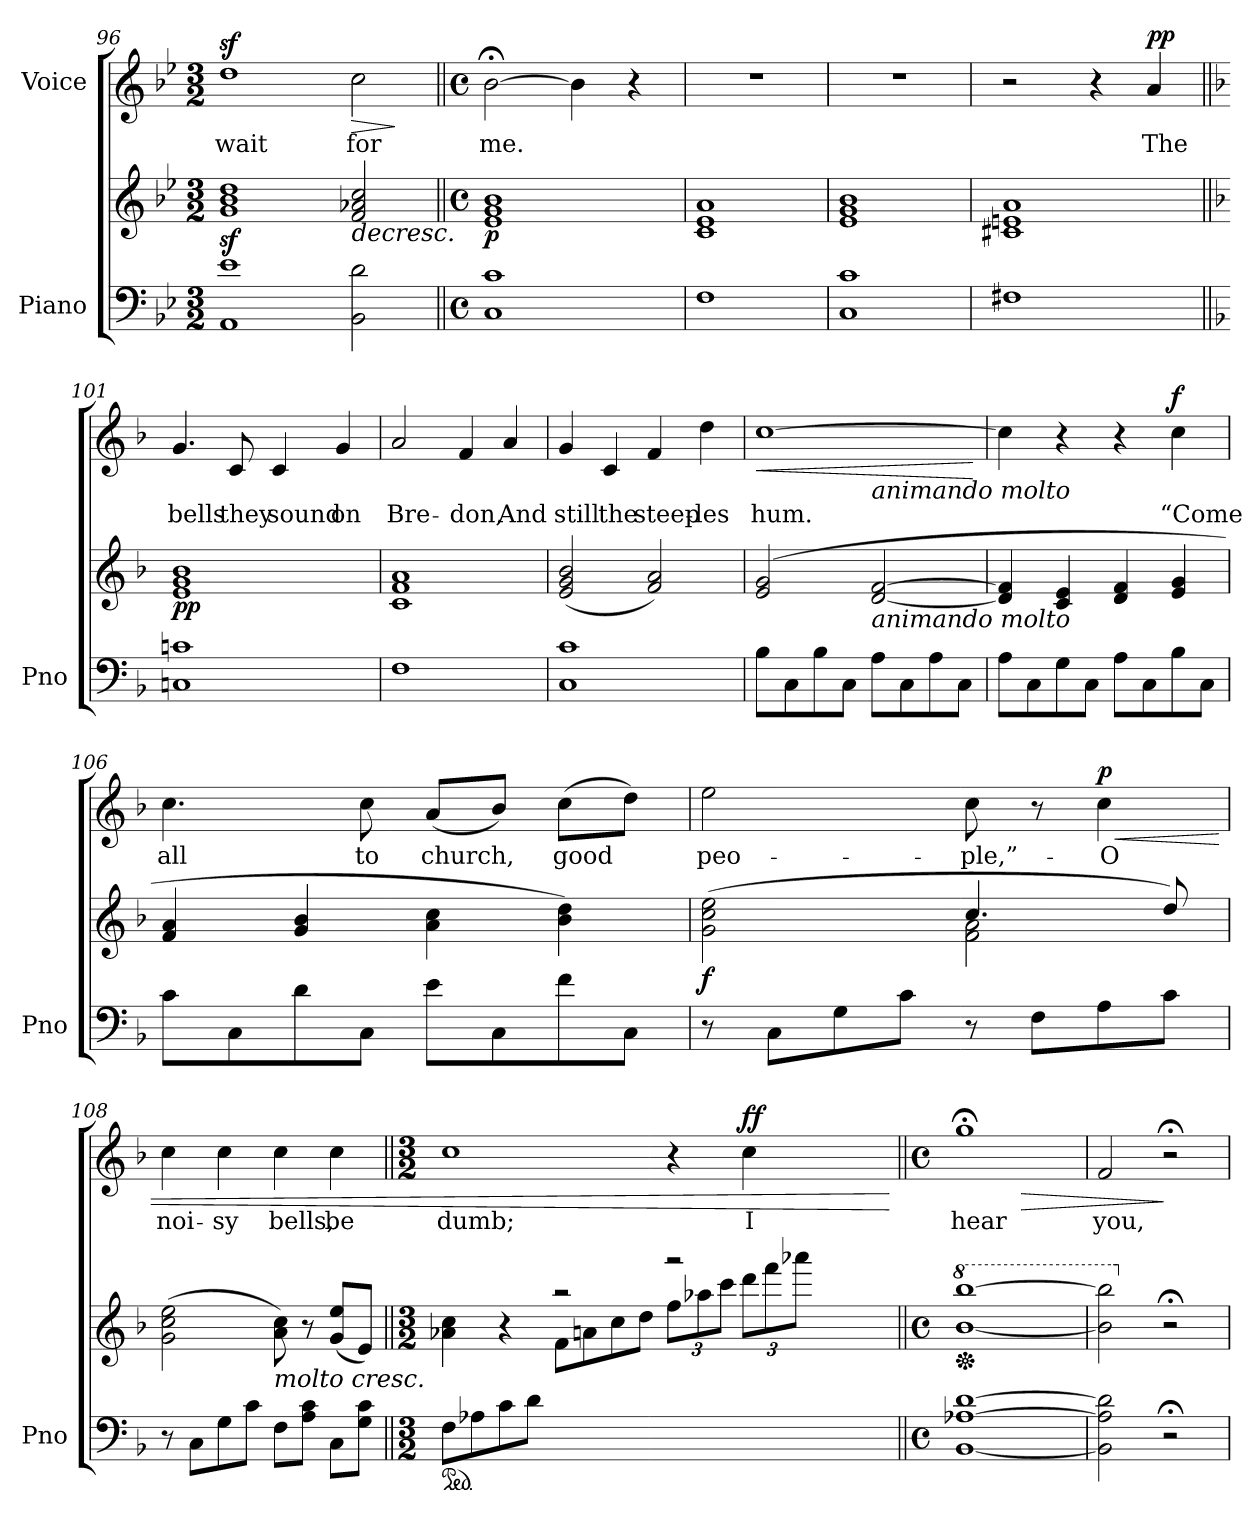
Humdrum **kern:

**kern	**kern	**dynam	**kern	**text	**dynam
*part2	*part2	*part2	*part1	*part1	*part1
*staff3	*staff2	*staff2/3	*staff1	*staff1	*staff1
*I"Piano	*	*	*I"Voice	*	*
*I'Pno	*	*	*	*	*
*clefF4	*clefG2	*	*clefG2	*	*
*k[b-e-]	*k[b-e-]	*	*k[b-e-]	*	*
*M3/2	*M3/2	*	*M3/2	*	*
=96	=96	=96	=96	=96	=96
!	!	!	!	!LO:LY:b	!
1AA 1e-	1gz< 1b-z< 1ddz<	.	1ddz>	wait	.
!	!	!LO:HP:b	!	!LO:LY:b	!LO:HP:b
2BB-\ 2d\	2f/ 2a-X/ 2cc/	>	2cc\	for	>
.	.	.	.	.	]
=97||	=97||	=97||	=97||	=97||	=97||
*M4/4	*M4/4	*	*M4/4	*	*
*met(c)	*met(c)	*	*met(c)	*	*
!	!	!LO:DY:b	!	!LO:LY:b	!
1C 1c	1e- 1g 1b-	p	[2b-;<\	me.	.
.	.	.	4b-\]	.	.
.	.	.	4r	.	.
=98	=98	=98	=98	=98	=98
1F	1c 1e- 1a	.	1r	.	.
=99	=99	=99	=99	=99	=99
1C 1c	1e- 1g 1b-	.	1r	.	.
!!LO:LB:g=z
=100	=100	=100	=100	=100	=100
1F#X	1c#X 1en 1a	.	2r	.	.
.	.	.	4r	.	.
!	!	!	!	!LO:LY:b	!LO:DY:a
.	.	.	4a/	The	pp
=101||	=101||	=101||	=101||	=101||	=101||
*k[b-]	*k[b-]	*	*k[b-]	*	*
!	!	!LO:DY:b	!	!LO:LY:b	!
1Cn 1cn	1e 1g 1b-	pp	4.g/	bells	.
!	!	!	!	!LO:LY:b	!
.	.	.	8c/	they	.
!	!	!	!	!LO:LY:b	!
.	.	.	4c/	sound	.
!	!	!	!	!LO:LY:b	!
.	.	.	4g/	on	.
=102	=102	=102	=102	=102	=102
!	!	!	!	!LO:LY:b	!
1F	1c 1f 1a	.	2a/	Bre-	.
!	!	!	!	!LO:LY:b	!
.	.	.	4f/	-don,	.
!	!	!	!	!LO:LY:b	!
.	.	.	4a/	And	.
=103	=103	=103	=103	=103	=103
!	!	!	!	!LO:LY:b	!
1C 1c	(>2e/ 2g/ 2b-/	.	4g/	still	.
!	!	!	!	!LO:LY:b	!
.	.	.	4c/	the	.
!	!	!	!	!LO:LY:b	!
.	2f/ 2a/)	.	4f/	steep-	.
!	!	!	!	!LO:LY:b	!
.	.	.	4dd\	-les	.
!!LO:LB:g=z
=104	=104	=104	=104	=104	=104
!	!	!	!	!LO:LY:b	!LO:HP:b
*	*	*	*^	*	*
8B-\L	(2e/ 2g/	.	[1cc	2ryy	hum.	<
8C\	.	.	.	.	.	.
8B-\	.	.	.	.	.	.
8C\J	.	.	.	.	.	.
!	!	!	!	!LO:TX:b:i:t=animando molto	!	!
!	!LO:TX:b:i:t=animando molto	!	!	!	!	!
8A\L	[2d/ [2f/	.	.	2ryy	.	.
8C\	.	.	.	.	.	.
8A\	.	.	.	.	.	.
8C\J	.	.	.	.	.	.
*	*	*	*v	*v	*	*
.	.	.	.	.	[
=105	=105	=105	=105	=105	=105
8A\L	4d/] 4f/]	.	4cc\]	.	.
8C\	.	.	.	.	.
8G\	4c/ 4e/	.	4r	.	.
8C\J	.	.	.	.	.
8A\L	4d/ 4f/	.	4r	.	.
8C\	.	.	.	.	.
!	!	!	!	!LO:LY:b	!LO:DY:a
8B-\	4e/ 4g/	.	4cc\	“Come	f
8C\J	.	.	.	.	.
=106	=106	=106	=106	=106	=106
!	!	!	!	!LO:LY:b	!
8c\L	4f/ 4a/	.	4.cc\	all	.
8C\	.	.	.	.	.
8d\	4g/ 4b-/	.	.	.	.
!	!	!	!	!LO:LY:b	!
8C\J	.	.	8cc\	to	.
!	!	!	!	!LO:LY:b	!
8e\L	4a\ 4cc\	.	(8a/L	church,	.
8C\	.	.	8b-/J)	.	.
!	!	!	!	!LO:LY:b	!
8f\	4b-\ 4dd\)	.	(8cc\L	good	.
8C\J	.	.	8dd\J)	.	.
.	.	]	.	.	.
!!LO:LB:g=z
=107	=107	=107	=107	=107	=107
*	*^	*	*	*	*
!	!	!	!LO:DY:b	!	!LO:LY:b	!
8r	(2g\ 2cc\ 2ee\	2ryy	f	2ee\	peo-	.
8C\L	.	.	.	.	.	.
8G\	.	.	.	.	.	.
8c\J	.	.	.	.	.	.
!	!	!	!	!	!LO:LY:b	!
8r	4.cc/	2f\ 2a\	.	8cc\	-ple,” -	.
8F\L	.	.	.	8r	.	.
!	!	!	!	!	!LO:LY:b	!LO:HP:b
!	!	!	!	!	!	!LO:DY:n=1:a
8A\	.	.	.	4cc\	O	< p
8c\J	8dd/)	.	.	.	.	.
*	*v	*v	*	*	*	*
=108	=108	=108	=108	=108	=108
!	!	!	!	!LO:LY:b	!
8r	(2g\ 2cc\ 2ee\	.	4cc\	noi-	.
8C\L	.	.	.	.	.
!	!	!	!	!LO:LY:b	!
8G\	.	.	4cc\	-sy	.
8c\J	.	.	.	.	.
!	!LO:TX:b:i:t=molto                         cresc.	!	!	!	!
!	!	!	!	!LO:LY:b	!
8F\L	8a\ 8cc\)	.	4cc\	bells,	.
8A\ 8c\J	8r	.	.	.	.
!	!	!	!	!LO:LY:b	!
8C\L	(8g/ 8ee/L	.	4cc\	be	.
8G\ 8c\J	8e/J)	.	.	.	.
!!LO:PB:g=z
=109||	=109||	=109||	=109||	=109||	=109||
*M3/2	*M3/2	*	*M3/2	*	*
*ped	*	*	*	*	*
*	*^	*	*	*	*
!	!	!	!	!	!LO:LY:b	!
(8F\L	4a-X\ 4cc\	2ryy	.	1cc	dumb;	.
8A-X\	.	.	.	.	.	.
8c\	4r	.	.	.	.	.
8d\J	.	.	.	.	.	.
1ryy	2r	8f\L	.	.	.	.
.	.	8an\	.	.	.	.
.	.	8cc\	.	.	.	.
.	.	8dd\J	.	.	.	.
.	2r	12ff\L	.	4r	.	.
.	.	12aa-X\	.	.	.	.
.	.	12ccc\J	.	.	.	.
!	!	!	!	!	!LO:LY:b	!LO:DY:n=1:a
.	.	12ddd\L	.	4cc\	I	[ ff
.	.	12fff\	.	.	.	.
.	.	12aaa-X\J)	.	.	.	.
*	*v	*v	*	*	*	*
!!LO:PB:g=z
=110||	=110||	=110||	=110||	=110||	=110||
*M4/4	*M4/4	*	*M4/4	*	*
*met(c)	*met(c)	*	*met(c)	*	*
*	*Xped	*	*	*	*
*	*8va	*	*	*	*
*	*^	*	*	*	*
!	!	!	!LO:DY:b	!	!LO:LY:b	!
*	*	*	*	*^	*	*
!	!	!	!LO:DY:n=1:b	!	!	!	!
*	*v	*v	*	*	*	*	*
[1BB- [1A-X [1d	[1bb- [1bbb-	ff other-dynamics	1gg;<	2ryy	hear	.
!	!	!	!	!	!	!LO:HP:b
.	.	.	.	2ryy	.	>
=111	=111	=111	=111	=111	=111	=111
!	!	!	!	!	!LO:LY:b	!
2BB-\] 2A-\] 2d\]	2bb-\] 2bbb-\]	.	2f/	2ryy	you,	.
*	*X8va	*	*	*	*	*
2r;<	2r;<	.	2r;<	2ryy	.	]
*	*	*	*v	*v	*	*
=	=	=	=	=	=
*-	*-	*-	*-	*-	*-
